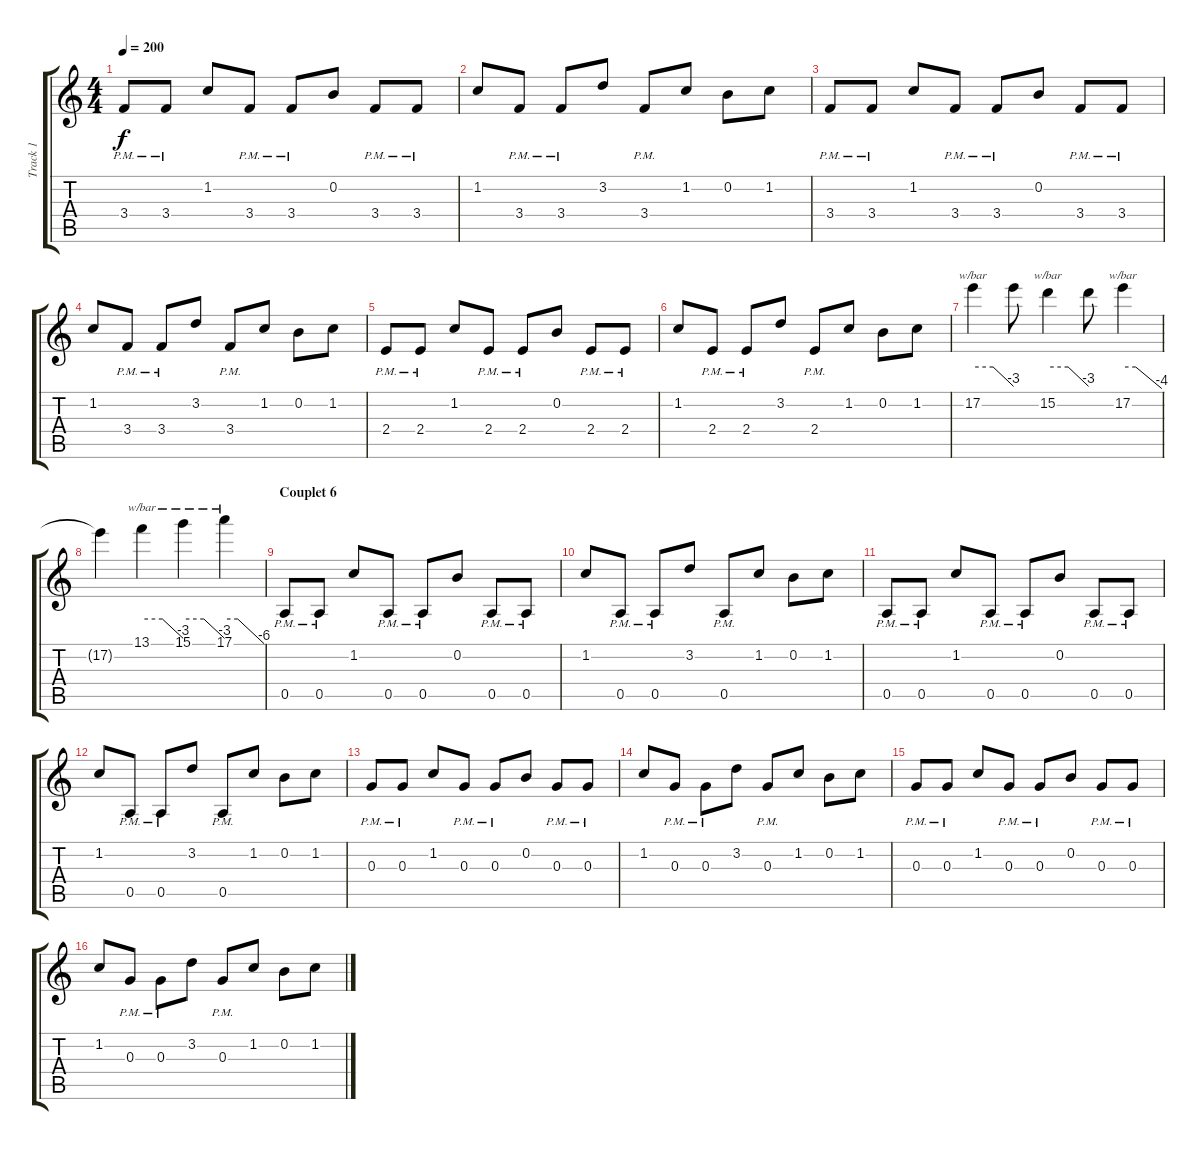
\track ("Track 1" "Track 1") {instrument distortionguitar}
\staff {score tabs}
\tuning (E4 B3 G3 D3 A2 E2) {hide}
\ts (4 4)
\tempo 200
\clef g2
\ks c
3.4{pm}.8{dy f} 3.4{pm}.8 1.2.8 3.4{pm}.8 3.4{pm}.8 0.2.8 3.4{pm}.8 3.4{pm}.8 |
1.2.8 3.4{pm}.8 3.4{pm}.8 3.2.8 3.4{pm}.8 1.2.8 0.2.8 1.2.8 |
3.4{pm}.8 3.4{pm}.8 1.2.8 3.4{pm}.8 3.4{pm}.8 0.2.8 3.4{pm}.8 3.4{pm}.8 |
1.2.8 3.4{pm}.8 3.4{pm}.8 3.2.8 3.4{pm}.8 1.2.8 0.2.8 1.2.8 |
2.4{pm}.8 2.4{pm}.8 1.2.8 2.4{pm}.8 2.4{pm}.8 0.2.8 2.4{pm}.8 2.4{pm}.8 |
1.2.8 2.4{pm}.8 2.4{pm}.8 3.2.8 2.4{pm}.8 1.2.8 0.2.8 1.2.8 |
17.2.4{tbe (custom default 0 0 30 0 60 -12)} 17.2{t}.8 15.2.4{tbe (custom default 0 0 30 0 60 -12)} 15.2{t}.8 17.2.4{tbe (custom default 0 0 20 0 60 -16)} |
17.2{t}.4 13.1.4{tbe (custom default 0 0 30 0 60 -12)} 15.1.4{tbe (custom default 0 0 30 0 60 -12)} 17.1.4{tbe (custom default 0 0 20 0 60 -24)} |
\section ("" "Couplet 6")
0.5{pm}.8 0.5{pm}.8 1.2.8 0.5{pm}.8 0.5{pm}.8 0.2.8 0.5{pm}.8 0.5{pm}.8 |
1.2.8 0.5{pm}.8 0.5{pm}.8 3.2.8 0.5{pm}.8 1.2.8 0.2.8 1.2.8 |
0.5{pm}.8 0.5{pm}.8 1.2.8 0.5{pm}.8 0.5{pm}.8 0.2.8 0.5{pm}.8 0.5{pm}.8 |
1.2.8 0.5{pm}.8 0.5{pm}.8 3.2.8 0.5{pm}.8 1.2.8 0.2.8 1.2.8 |
0.3{pm}.8 0.3{pm}.8 1.2.8 0.3{pm}.8 0.3{pm}.8 0.2.8 0.3{pm}.8 0.3{pm}.8 |
1.2.8 0.3{pm}.8 0.3{pm}.8 3.2.8 0.3{pm}.8 1.2.8 0.2.8 1.2.8 |
0.3{pm}.8 0.3{pm}.8 1.2.8 0.3{pm}.8 0.3{pm}.8 0.2.8 0.3{pm}.8 0.3{pm}.8 |
1.2.8 0.3{pm}.8 0.3{pm}.8 3.2.8 0.3{pm}.8 1.2.8 0.2.8 1.2.8
